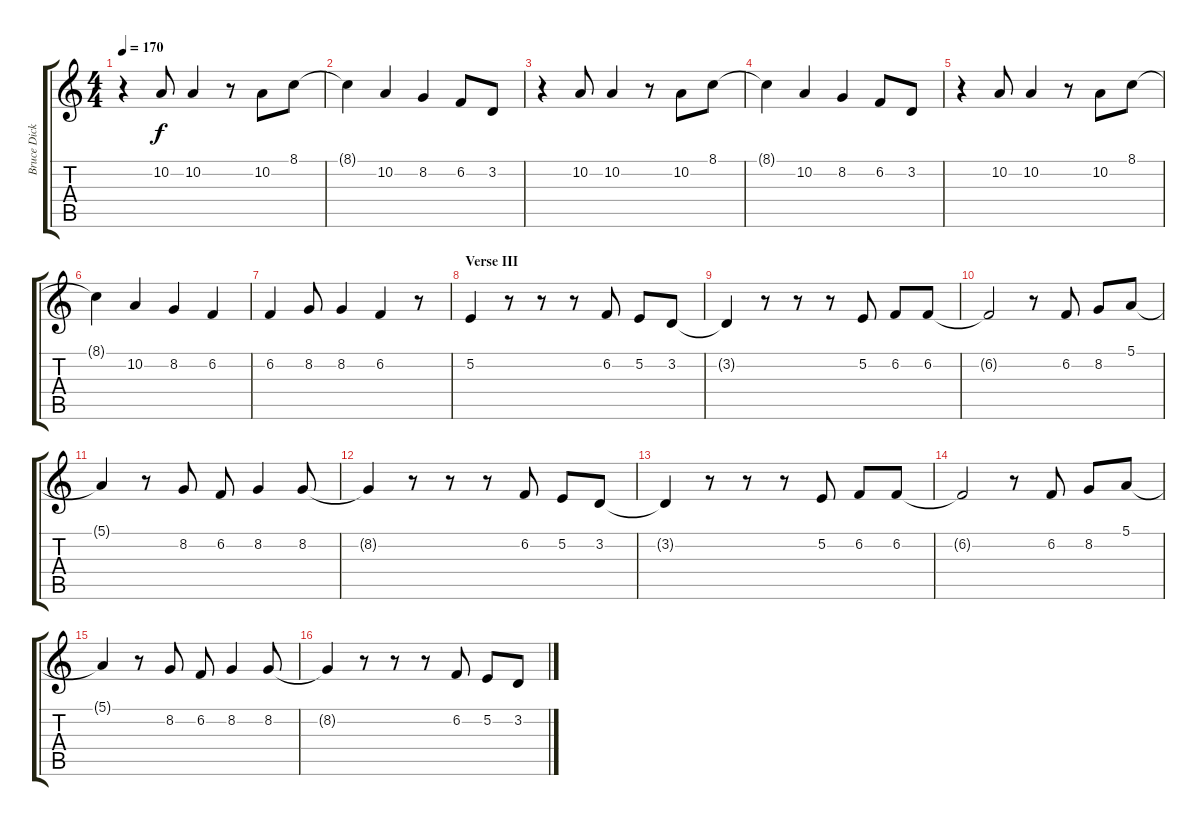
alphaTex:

\track ("Bruce Dickinson" "Bruce Dick") {instrument choiraahs}
\staff {score tabs}
\tuning (E4 B3 G3 D3 A2 E2) {hide}
\ts (4 4)
\tempo 170
\clef g2
\ks c
r.4{dy f} 10.2.8 10.2.4 r.8 10.2.8 8.1.8 |
8.1{t}.4 10.2.4 8.2.4 6.2.8 3.2.8 |
r.4 10.2.8 10.2.4 r.8 10.2.8 8.1.8 |
8.1{t}.4 10.2.4 8.2.4 6.2.8 3.2.8 |
r.4 10.2.8 10.2.4 r.8 10.2.8 8.1.8 |
8.1{t}.4 10.2.4 8.2.4 6.2.4 |
6.2.4 8.2.8 8.2.4 6.2.4 r.8 |
\section ("" "Verse III")
5.2.4 r.8 r.8 r.8 6.2.8 5.2.8 3.2.8 |
3.2{t}.4 r.8 r.8 r.8 5.2.8 6.2.8 6.2.8 |
6.2{t}.2 r.8 6.2.8 8.2.8 5.1.8 |
5.1{t}.4 r.8 8.2.8 6.2.8 8.2.4 8.2.8 |
8.2{t}.4 r.8 r.8 r.8 6.2.8 5.2.8 3.2.8 |
3.2{t}.4 r.8 r.8 r.8 5.2.8 6.2.8 6.2.8 |
6.2{t}.2 r.8 6.2.8 8.2.8 5.1.8 |
5.1{t}.4 r.8 8.2.8 6.2.8 8.2.4 8.2.8 |
8.2{t}.4 r.8 r.8 r.8 6.2.8 5.2.8 3.2.8
